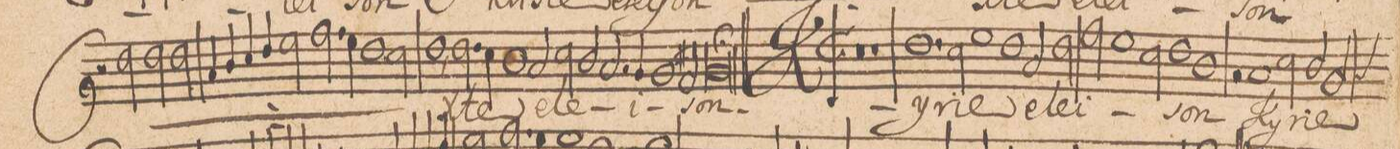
**kern	**text
*I"CANTVS.	*
*clefG2	*
*k[]	*
*met(c|)	*
*M2/1	*
2r	.
*	*ij
2dd\	X-
=37-	=37-
2dd\	-te
2dd\	e-
4a/	-lei-
4b/	.
4cc/	.
4dd/	.
=38-	=38-
2ee\	.
2.ff\	.
4ee\	.
1dd\	.
=39-	=39-
2cc\	.
1dd,	-son
*	*Xij
=40-	=40-
2.dd\	X-
4cc\	-te
1b	.
=41-	=41-
2a/	e-
2cc\	-le-
2b/	.
2.a/	.
=42-	=42-
4g/	-i-
1g	.
2f#X/	.
=43-	=43-
0g;>	-son.
=44||	=44||
*M2/1	*
*met(c|)	*
0r	.
=45-	=45-
1r	.
1.dd	Ky-
=46-	=46-
2cc\	-ri-
1ee	-e
=47-	=47-
1dd	.
2a/	e-
2dd\	-lei-
=48-	=48-
2ff\	.
1ee	.
2cc\	.
=49-	=49-
1dd	.
1b	-son
=50-	=50-
2rg	.
1a	Ky-
2cc\	-ri-
=51-	=51-
2b/	-e
*custos:a	*
2g/	.
*-	*-
